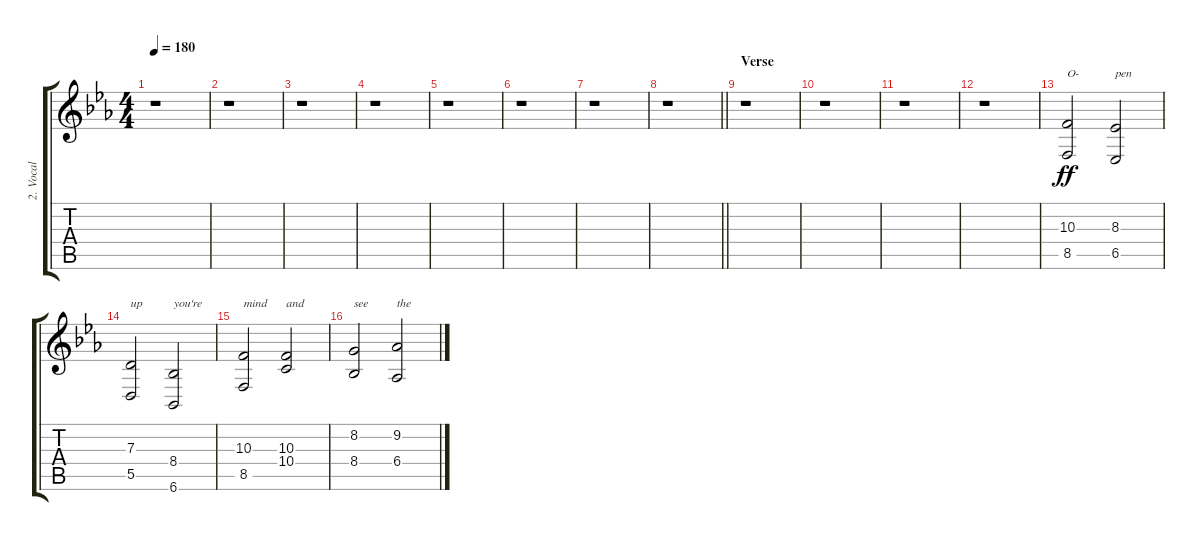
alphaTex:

\track ("2. Vocal" "2. Vocal") {instrument lead2sawtooth}
\staff {score tabs}
\tuning (E4 B3 G3 D3 A2 E2) {hide}
\ts (4 4)
\tempo 180
\clef g2
\ks eb
r.1{dy ff} |
r.1 |
r.1 |
r.1 |
r.1 |
r.1 |
r.1 |
\barLineRight lightlight
r.1 |
\section ("" "Verse")
r.1 |
r.1 |
r.1 |
r.1 |
(10.3 8.5).2{txt "O-"} (8.3 6.5).2{txt "pen"} |
(7.3 5.5).2{txt "up"} (8.4 6.6).2{txt "you're"} |
(10.3 8.5).2{txt "mind"} (10.3 10.4).2{txt "and"} |
(8.2 8.4).2{txt "see"} (9.2 6.4).2{txt "the"}
